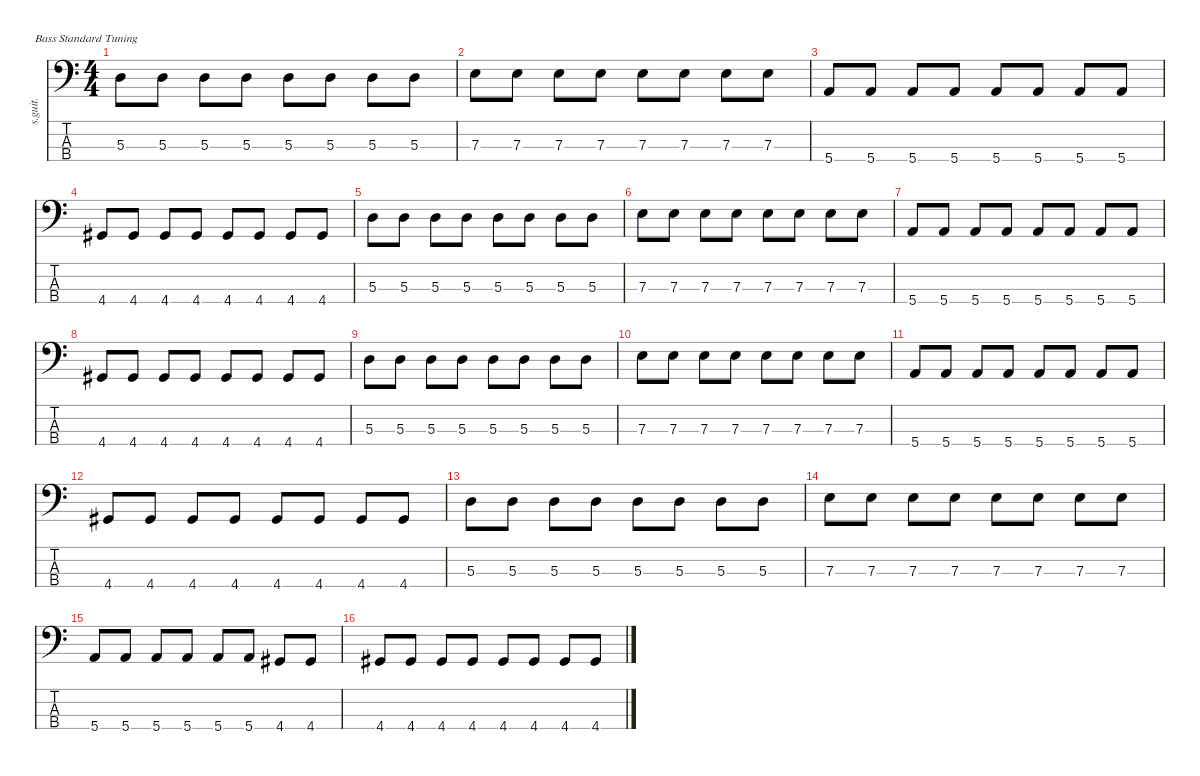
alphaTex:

\defaultSystemsLayout 4
\hideDynamics
\bracketExtendMode nobrackets
\track ("" "s.guit.") {instrument electricbassfinger}
\staff {score tabs}
\tuning (G2 D2 A1 E1)
\ts (4 4)
\tempo (190 hide)
\clef f4
\ks c
5.3.8{dy f} 5.3.8 5.3.8 5.3.8 5.3.8 5.3.8 5.3.8 5.3.8 |
7.3.8 7.3.8 7.3.8 7.3.8 7.3.8 7.3.8 7.3.8 7.3.8 |
5.4.8 5.4.8 5.4.8 5.4.8 5.4.8 5.4.8 5.4.8 5.4.8 |
4.4{acc #}.8 4.4{acc #}.8 4.4{acc #}.8 4.4{acc #}.8 4.4{acc #}.8 4.4{acc #}.8 4.4{acc #}.8 4.4{acc #}.8 |
5.3.8 5.3.8 5.3.8 5.3.8 5.3.8 5.3.8 5.3.8 5.3.8 |
7.3.8 7.3.8 7.3.8 7.3.8 7.3.8 7.3.8 7.3.8 7.3.8 |
5.4.8 5.4.8 5.4.8 5.4.8 5.4.8 5.4.8 5.4.8 5.4.8 |
4.4{acc #}.8 4.4{acc #}.8 4.4{acc #}.8 4.4{acc #}.8 4.4{acc #}.8 4.4{acc #}.8 4.4{acc #}.8 4.4{acc #}.8 |
5.3.8 5.3.8 5.3.8 5.3.8 5.3.8 5.3.8 5.3.8 5.3.8 |
7.3.8 7.3.8 7.3.8 7.3.8 7.3.8 7.3.8 7.3.8 7.3.8 |
5.4.8 5.4.8 5.4.8 5.4.8 5.4.8 5.4.8 5.4.8 5.4.8 |
4.4{acc #}.8 4.4{acc #}.8 4.4{acc #}.8 4.4{acc #}.8 4.4{acc #}.8 4.4{acc #}.8 4.4{acc #}.8 4.4{acc #}.8 |
5.3.8 5.3.8 5.3.8 5.3.8 5.3.8 5.3.8 5.3.8 5.3.8 |
7.3.8 7.3.8 7.3.8 7.3.8 7.3.8 7.3.8 7.3.8 7.3.8 |
5.4.8 5.4.8 5.4.8 5.4.8 5.4.8 5.4.8 4.4{acc #}.8 4.4{acc #}.8 |
4.4{acc #}.8 4.4{acc #}.8 4.4{acc #}.8 4.4{acc #}.8 4.4{acc #}.8 4.4{acc #}.8 4.4{acc #}.8 4.4{acc #}.8
